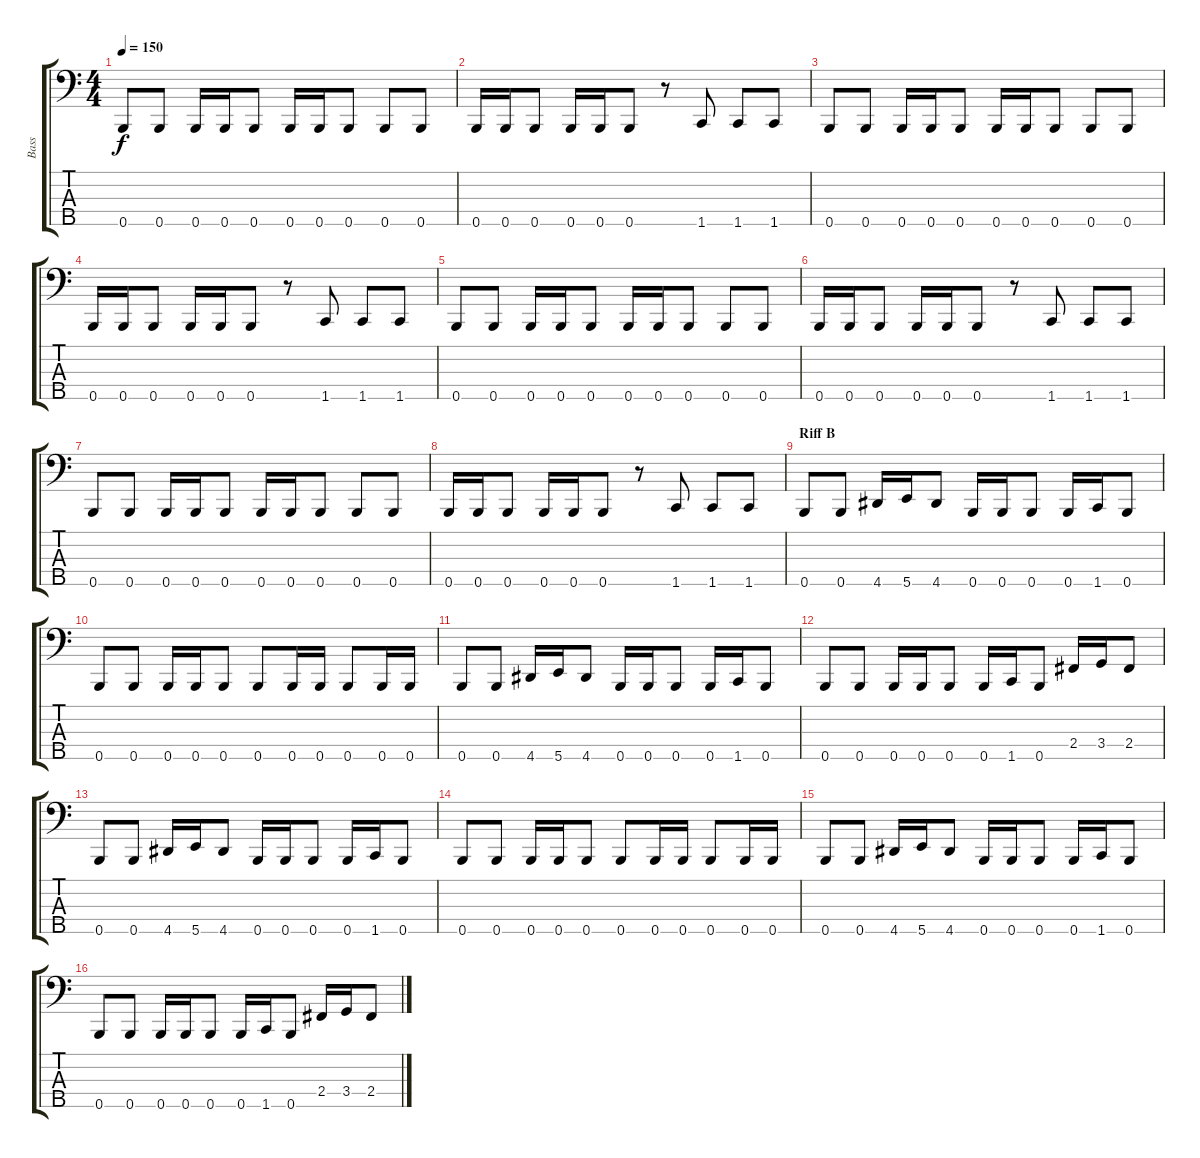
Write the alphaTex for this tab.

\track ("Bass" "Bass") {instrument electricbassfinger}
\staff {score tabs}
\tuning (G2 D2 A1 E1 B0) {hide}
\ts (4 4)
\tempo 150
\clef f4
\ks c
0.5.8{dy f} 0.5.8 0.5.16 0.5.16 0.5.8 0.5.16 0.5.16 0.5.8 0.5.8 0.5.8 |
0.5.16 0.5.16 0.5.8 0.5.16 0.5.16 0.5.8 r.8 1.5.8 1.5.8 1.5.8 |
0.5.8 0.5.8 0.5.16 0.5.16 0.5.8 0.5.16 0.5.16 0.5.8 0.5.8 0.5.8 |
0.5.16 0.5.16 0.5.8 0.5.16 0.5.16 0.5.8 r.8 1.5.8 1.5.8 1.5.8 |
0.5.8 0.5.8 0.5.16 0.5.16 0.5.8 0.5.16 0.5.16 0.5.8 0.5.8 0.5.8 |
0.5.16 0.5.16 0.5.8 0.5.16 0.5.16 0.5.8 r.8 1.5.8 1.5.8 1.5.8 |
0.5.8 0.5.8 0.5.16 0.5.16 0.5.8 0.5.16 0.5.16 0.5.8 0.5.8 0.5.8 |
0.5.16 0.5.16 0.5.8 0.5.16 0.5.16 0.5.8 r.8 1.5.8 1.5.8 1.5.8 |
\section ("" "Riff B")
0.5.8 0.5.8 4.5.16 5.5.16 4.5.8 0.5.16 0.5.16 0.5.8 0.5.16 1.5.16 0.5.8 |
0.5.8 0.5.8 0.5.16 0.5.16 0.5.8 0.5.8 0.5.16 0.5.16 0.5.8 0.5.16 0.5.16 |
0.5.8 0.5.8 4.5.16 5.5.16 4.5.8 0.5.16 0.5.16 0.5.8 0.5.16 1.5.16 0.5.8 |
0.5.8 0.5.8 0.5.16 0.5.16 0.5.8 0.5.16 1.5.16 0.5.8 2.4.16 3.4.16 2.4.8 |
0.5.8 0.5.8 4.5.16 5.5.16 4.5.8 0.5.16 0.5.16 0.5.8 0.5.16 1.5.16 0.5.8 |
0.5.8 0.5.8 0.5.16 0.5.16 0.5.8 0.5.8 0.5.16 0.5.16 0.5.8 0.5.16 0.5.16 |
0.5.8 0.5.8 4.5.16 5.5.16 4.5.8 0.5.16 0.5.16 0.5.8 0.5.16 1.5.16 0.5.8 |
0.5.8 0.5.8 0.5.16 0.5.16 0.5.8 0.5.16 1.5.16 0.5.8 2.4.16 3.4.16 2.4.8
